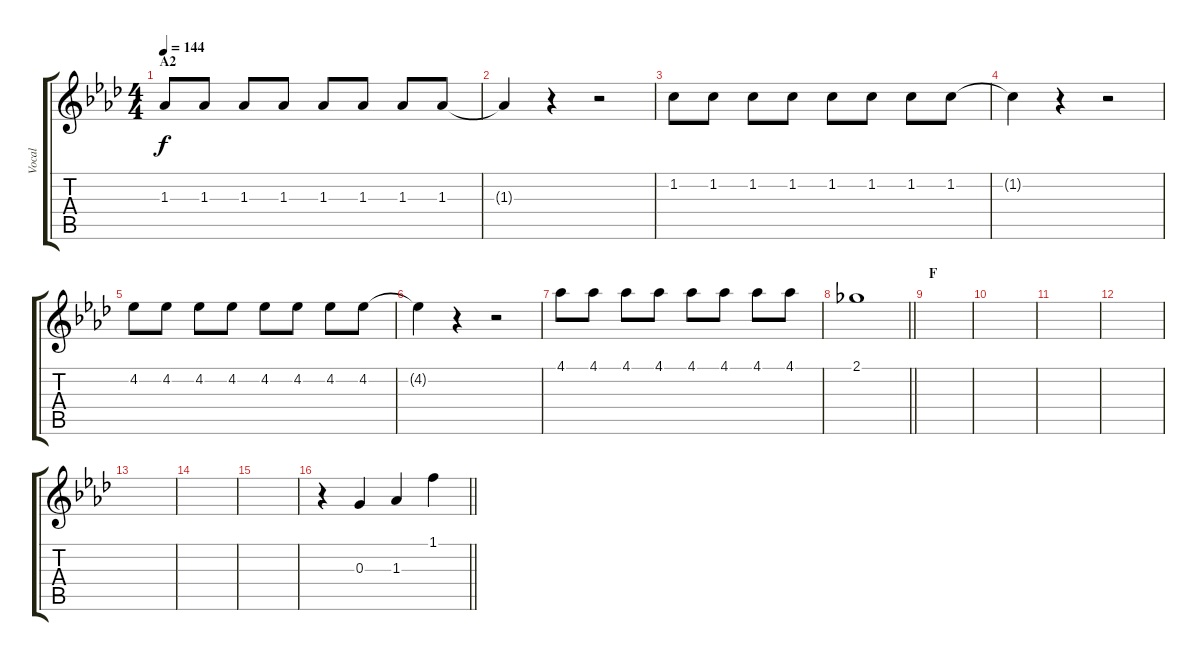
\track ("Vocal" "Vocal") {instrument ocarina}
\staff {score tabs}
\tuning (E5 B4 G4 D4 A3 E3) {hide}
\ts (4 4)
\section ("" "A2")
\tempo 144
\clef g2
\ks ab
1.3.8{dy f} 1.3.8 1.3.8 1.3.8 1.3.8 1.3.8 1.3.8 1.3.8 |
1.3{t}.4 r.4 r.2 |
1.2.8 1.2.8 1.2.8 1.2.8 1.2.8 1.2.8 1.2.8 1.2.8 |
1.2{t}.4 r.4 r.2 |
4.2.8 4.2.8 4.2.8 4.2.8 4.2.8 4.2.8 4.2.8 4.2.8 |
4.2{t}.4 r.4 r.2 |
4.1.8 4.1.8 4.1.8 4.1.8 4.1.8 4.1.8 4.1.8 4.1.8 |
\barLineRight lightlight
2.1.1 |
\section ("" "F")
|
|
|
|
|
|
|
\barLineRight lightlight
r.4 0.3.4 1.3.4 1.1.4
